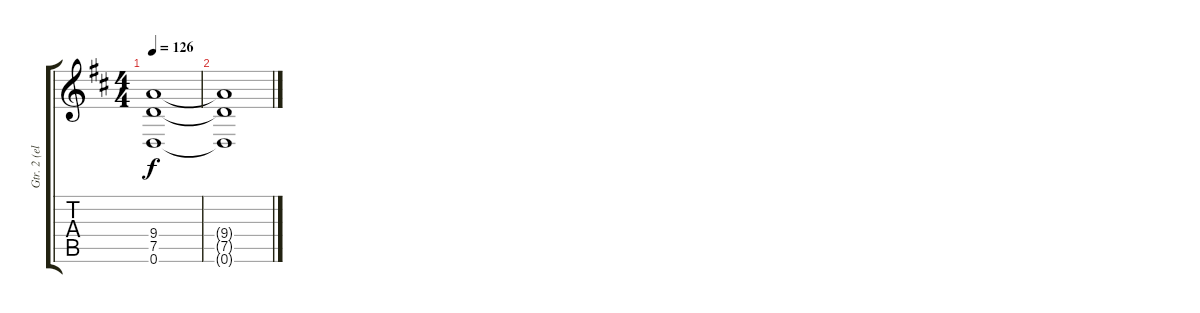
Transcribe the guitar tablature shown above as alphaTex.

\track ("Gtr. 2 (elec. w/dist.)" "Gtr. 2 (el") {instrument overdrivenguitar}
\staff {score tabs}
\tuning (D4 A3 F3 C3 G2 D2) {hide}
\ts (4 4)
\tempo 126
\clef g2
\ks d
(9.4{t} 7.5{t} 0.6{t}).1{dy f} |
(9.4{t} 7.5{t} 0.6{t}).1
